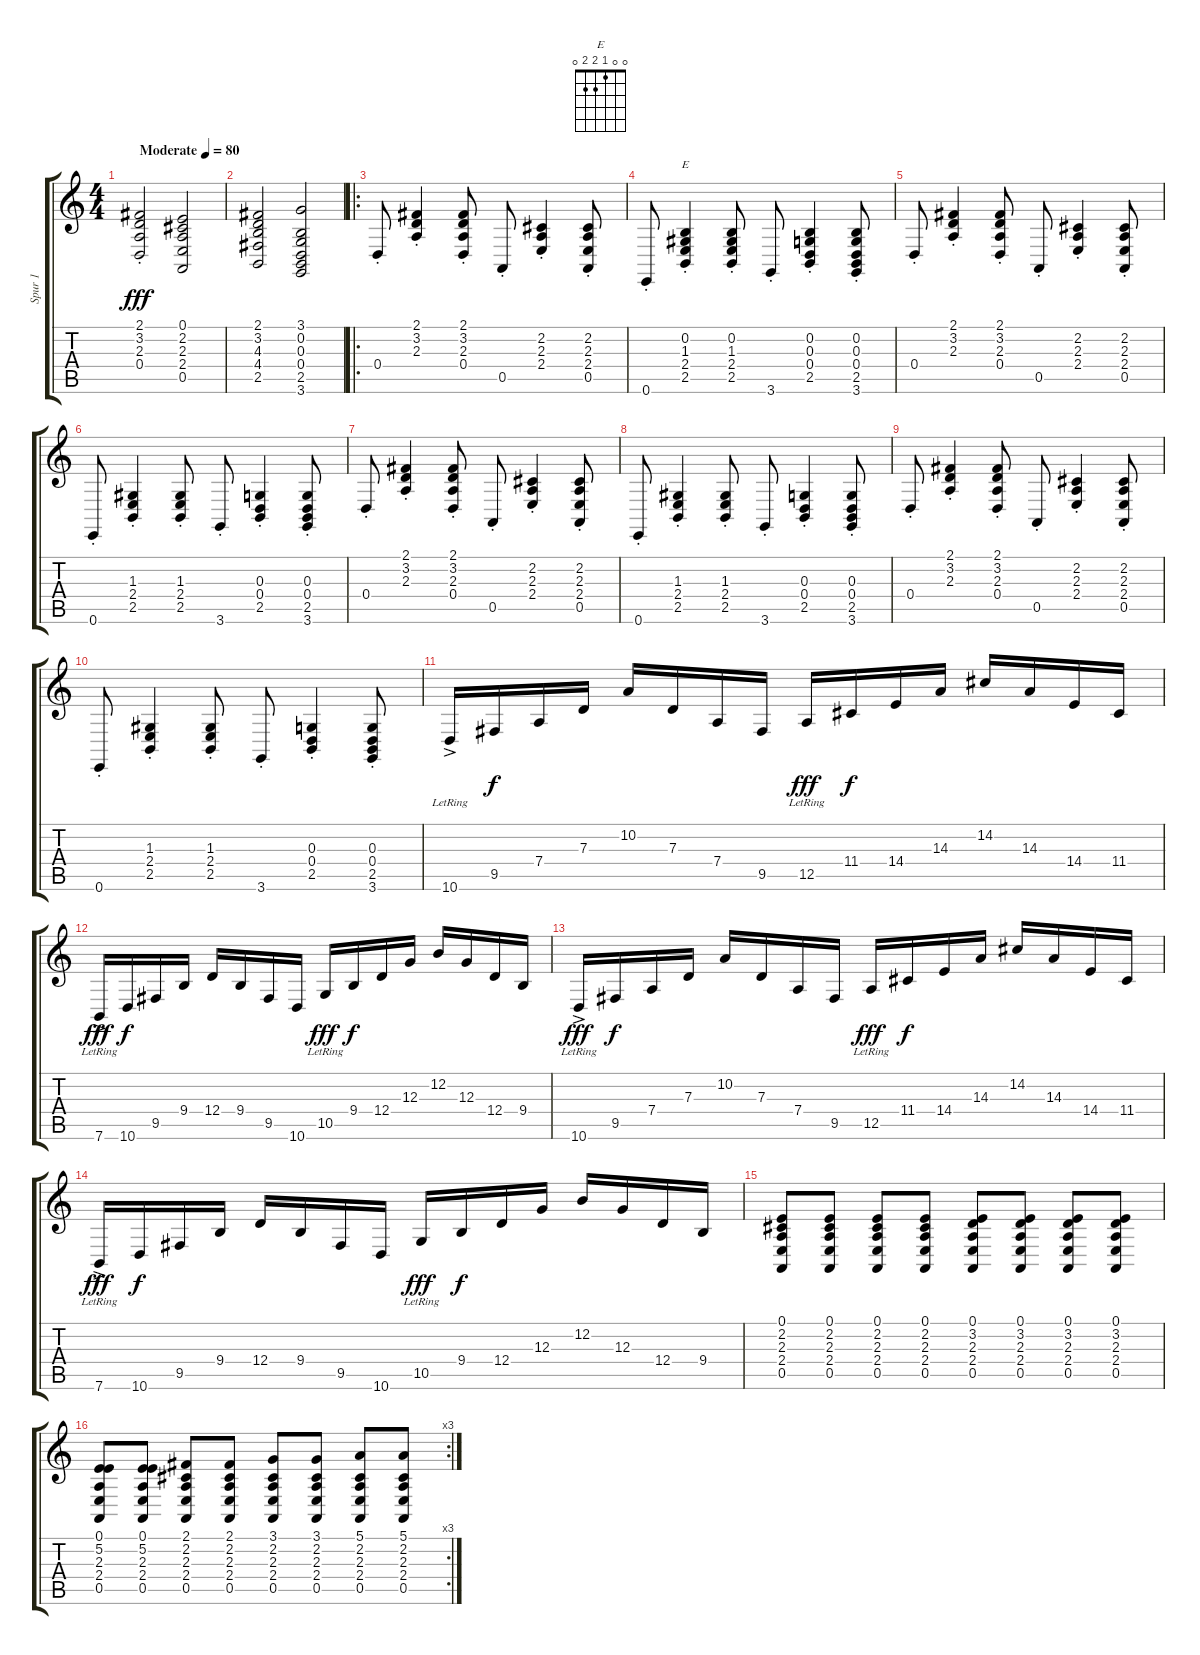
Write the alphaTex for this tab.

\track ("Spur 1" "Spur 1") {instrument acousticgrandpiano}
\staff {score tabs}
\tuning (E4 B3 G3 D3 A2 E2) {hide}
\chord ("E" 0 0 1 2 2 0)
\ts (4 4)
\tempo (80 "Moderate")
\clef g2
\ks c
(2.1 3.2 2.3 0.4{st}).2{dy fff instrument acousticgrandpiano} (0.1 2.2 2.3 2.4 0.5).2 |
(2.1 3.2 4.3 4.4 2.5).2 (3.1 0.2 0.3 0.4 2.5 3.6).2 |
\ro
0.4{st}.8 (2.1{st} 3.2{st} 2.3{st}).4 (2.1{st} 3.2{st} 2.3{st} 0.4{st}).8 0.5{st}.8 (2.2{st} 2.3{st} 2.4{st}).4 (2.2{st} 2.3{st} 2.4{st} 0.5{st}).8 |
0.6{st}.8 (0.2 1.3{st} 2.4{st} 2.5{st}).4{ch "E"} (0.2 1.3{st} 2.4{st} 2.5{st}).8 3.6{st}.8 (0.2 0.3{st} 0.4{st} 2.5{st}).4 (0.2 0.3{st} 0.4{st} 2.5{st} 3.6{st}).8 |
0.4{st}.8 (2.1{st} 3.2{st} 2.3{st}).4 (2.1{st} 3.2{st} 2.3{st} 0.4{st}).8 0.5{st}.8 (2.2{st} 2.3{st} 2.4{st}).4 (2.2{st} 2.3{st} 2.4{st} 0.5{st}).8 |
0.6{st}.8 (1.3{st} 2.4{st} 2.5{st}).4 (1.3{st} 2.4{st} 2.5{st}).8 3.6{st}.8 (0.3{st} 0.4{st} 2.5{st}).4 (0.3{st} 0.4{st} 2.5{st} 3.6{st}).8 |
0.4{st}.8 (2.1{st} 3.2{st} 2.3{st}).4 (2.1{st} 3.2{st} 2.3{st} 0.4{st}).8 0.5{st}.8 (2.2{st} 2.3{st} 2.4{st}).4 (2.2{st} 2.3{st} 2.4{st} 0.5{st}).8 |
0.6{st}.8 (1.3{st} 2.4{st} 2.5{st}).4 (1.3{st} 2.4{st} 2.5{st}).8 3.6{st}.8 (0.3{st} 0.4{st} 2.5{st}).4 (0.3{st} 0.4{st} 2.5{st} 3.6{st}).8 |
0.4{st}.8 (2.1{st} 3.2{st} 2.3{st}).4 (2.1{st} 3.2{st} 2.3{st} 0.4{st}).8 0.5{st}.8 (2.2{st} 2.3{st} 2.4{st}).4 (2.2{st} 2.3{st} 2.4{st} 0.5{st}).8 |
0.6{st}.8 (1.3{st} 2.4{st} 2.5{st}).4 (1.3{st} 2.4{st} 2.5{st}).8 3.6{st}.8 (0.3{st} 0.4{st} 2.5{st}).4 (0.3{st} 0.4{st} 2.5{st} 3.6{st}).8 |
10.6{ac lr}.16 9.5.16{dy f} 7.4.16 7.3.16 10.2.16 7.3.16 7.4.16 9.5.16 12.5{lr}.16{dy fff} 11.4.16{dy f} 14.4.16 14.3.16 14.2.16 14.3.16 14.4.16 11.4.16 |
7.6{ac lr}.16{dy fff} 10.6.16{dy f} 9.5.16 9.4.16 12.4.16 9.4.16 9.5.16 10.6.16 10.5{lr}.16{dy fff} 9.4.16{dy f} 12.4.16 12.3.16 12.2.16 12.3.16 12.4.16 9.4.16 |
10.6{ac lr}.16{dy fff} 9.5.16{dy f} 7.4.16 7.3.16 10.2.16 7.3.16 7.4.16 9.5.16 12.5{lr}.16{dy fff} 11.4.16{dy f} 14.4.16 14.3.16 14.2.16 14.3.16 14.4.16 11.4.16 |
7.6{ac lr}.16{dy fff} 10.6.16{dy f} 9.5.16 9.4.16 12.4.16 9.4.16 9.5.16 10.6.16 10.5{lr}.16{dy fff} 9.4.16{dy f} 12.4.16 12.3.16 12.2.16 12.3.16 12.4.16 9.4.16 |
(0.1 2.2 2.3 2.4 0.5).8 (0.1 2.2 2.3 2.4 0.5).8 (0.1 2.2 2.3 2.4 0.5).8 (0.1 2.2 2.3 2.4 0.5).8 (0.1 3.2 2.3 2.4 0.5).8 (0.1 3.2 2.3 2.4 0.5).8 (0.1 3.2 2.3 2.4 0.5).8 (0.1 3.2 2.3 2.4 0.5).8 |
\rc 3
(0.1 5.2 2.3 2.4 0.5).8 (0.1 5.2 2.3 2.4 0.5).8 (2.1 2.2 2.3 2.4 0.5).8 (2.1 2.2 2.3 2.4 0.5).8 (3.1 2.2 2.3 2.4 0.5).8 (3.1 2.2 2.3 2.4 0.5).8 (5.1 2.2 2.3 2.4 0.5).8 (5.1 2.2 2.3 2.4 0.5).8
